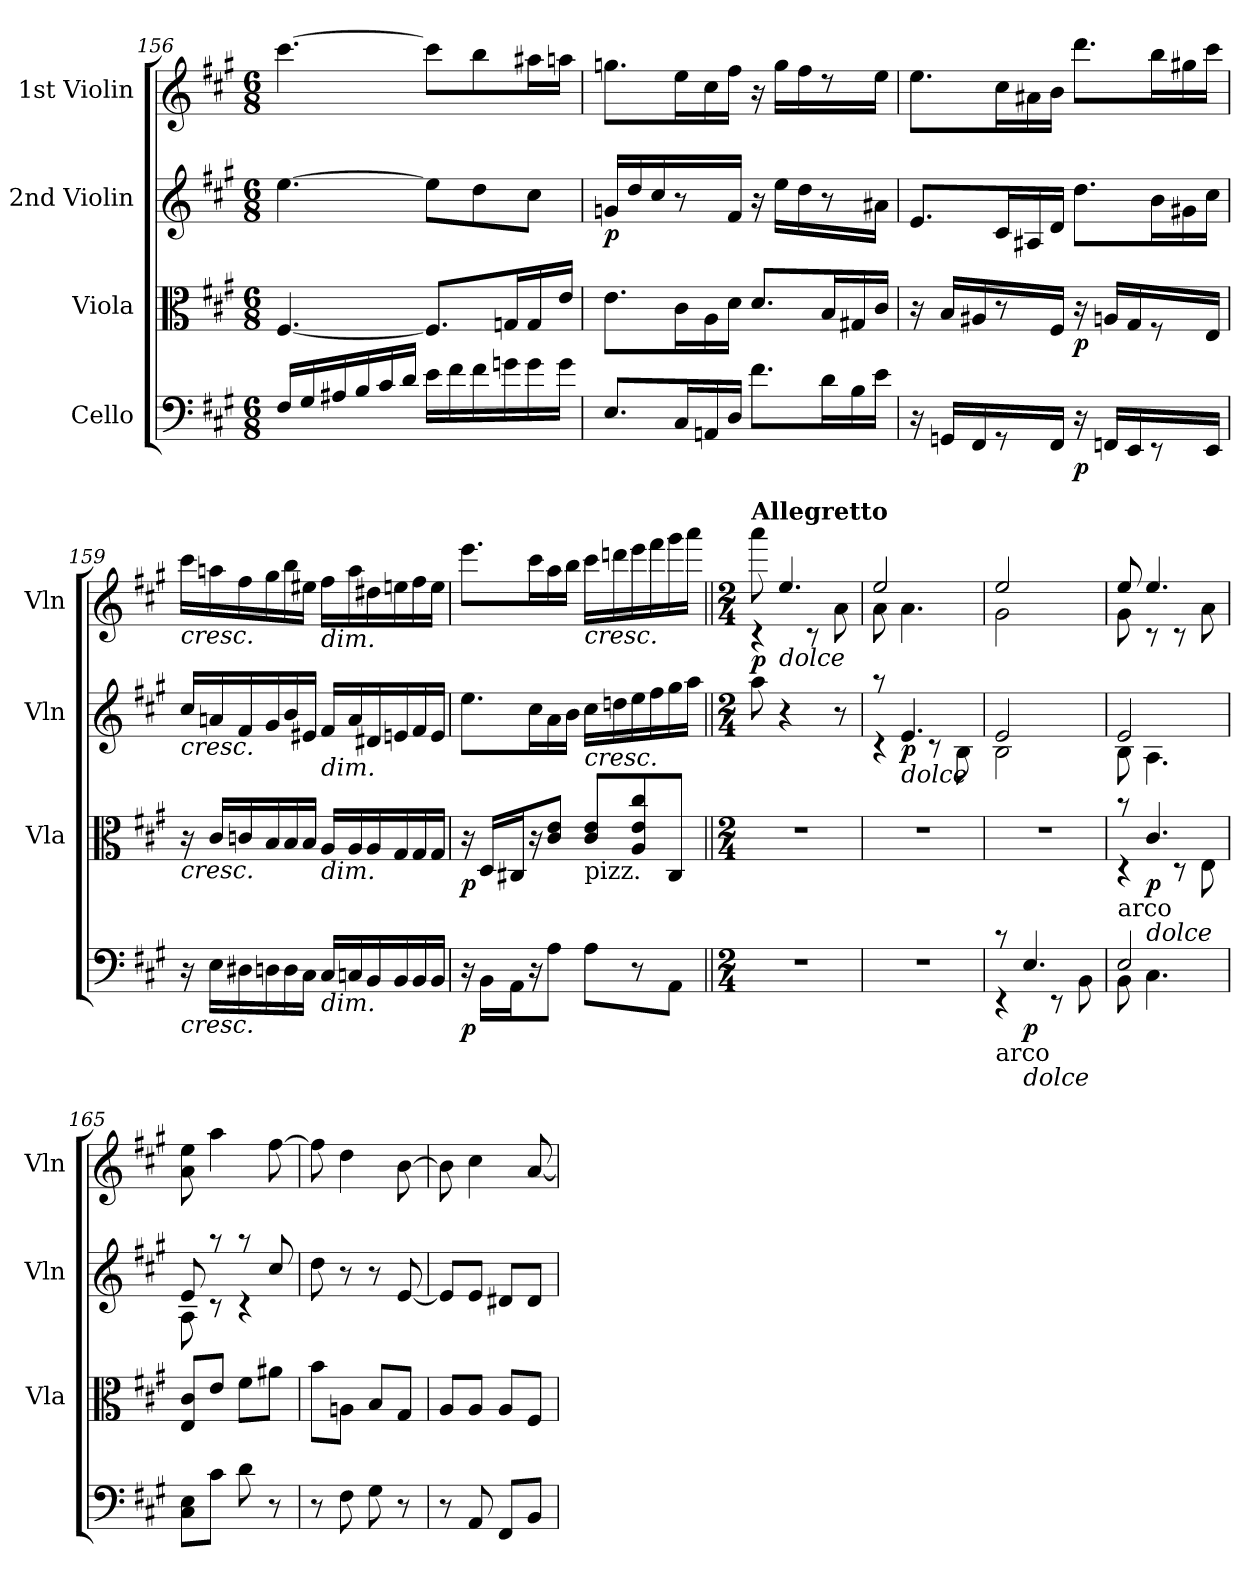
**kern	**dynam	**kern	**dynam	**kern	**dynam	**kern	**dynam
*part4	*part4	*part3	*part3	*part2	*part2	*part1	*part1
*staff4	*staff4	*staff3	*staff3	*staff2	*staff2	*staff1	*staff1
*I"Cello	*	*I"Viola	*	*I"2nd Violin	*	*I"1st Violin	*
*	*	*I'Vla	*	*I'Vln	*	*I'Vln	*
*clefF4	*	*clefC3	*	*clefG2	*	*clefG2	*
*k[f#c#g#]	*	*k[f#c#g#]	*	*k[f#c#g#]	*	*k[f#c#g#]	*
*M6/8	*	*M6/8	*	*M6/8	*	*M6/8	*
=156	=156	=156	=156	=156	=156	=156	=156
16F#/LL	.	[4.F#/	.	[4.ee\	.	[4.ccc#\	.
16G#/	.	.	.	.	.	.	.
16A#X/	.	.	.	.	.	.	.
16B/	.	.	.	.	.	.	.
16c#/	.	.	.	.	.	.	.
16d/JJ	.	.	.	.	.	.	.
16e\LL	.	8.F#/L]	.	8ee\L]	.	8ccc#\L]	.
16f#\	.	.	.	.	.	.	.
16f#\	.	.	.	8dd\	.	8bb\	.
16gn\	.	16Gn/L	.	.	.	.	.
16g\	.	16G/	.	8cc#\J	.	16aa#X\L	.
16g\JJ	.	16e/JJ	.	.	.	16aan\JJ	.
!!LO:LB:g=z
=157	=157	=157	=157	=157	=157	=157	=157
!	!	!	!	!	!LO:DY:b	!	!
8.E/L	.	8.e\L	.	16gn/LL	p	8.ggn\L	.
.	.	.	.	16dd/	.	.	.
.	.	.	.	16cc#/	.	.	.
16C#/L	.	16c#\L	.	8r	.	16ee\L	.
16AAn/	.	16A\	.	.	.	16cc#\	.
16D/JJ	.	16d\JJ	.	16f#/JJ	.	16ff#\JJ	.
8.f#\L	.	8.d/L	.	16r	.	16r	.
.	.	.	.	16ee\LL	.	16gg\LL	.
.	.	.	.	16dd\	.	16ff#\	.
16d\L	.	16B/L	.	8r	.	8r	.
16B\	.	16G#X/	.	.	.	.	.
16e\JJ	.	16c#/JJ	.	16a#X\JJ	.	16ee\JJ	.
=158	=158	=158	=158	=158	=158	=158	=158
16r	.	16r	.	8.e/L	.	8.ee\L	.
16GGn/LL	.	16B/LL	.	.	.	.	.
16FF#/	.	16A#X/	.	.	.	.	.
8r	.	8r	.	16c#/L	.	16cc#\L	.
.	.	.	.	16A#X/	.	16a#X\	.
16FF#/JJ	.	16F#/JJ	.	16d/JJ	.	16b\JJ	.
!	!LO:DY:b	!	!LO:DY:b	!	!	!	!
16r	p	16r	p	8.dd\L	.	8.ddd\L	.
16FFn/LL	.	16An/LL	.	.	.	.	.
16EE/	.	16G#/	.	.	.	.	.
8r	.	8r	.	16b\L	.	16bb\L	.
.	.	.	.	16g#X\	.	16gg#X\	.
16EE/JJ	.	16E/JJ	.	16cc#\JJ	.	16ccc#\JJ	.
!!LO:PB:g=z
=159	=159	=159	=159	=159	=159	=159	=159
!	!	!	!	!	!	!LO:TX:b:i:t=cresc.	!
!	!	!	!	!LO:TX:b:i:t=cresc.	!	!	!
!	!	!LO:TX:b:i:t=cresc.	!	!	!	!	!
!LO:TX:b:i:t=cresc.	!	!	!	!	!	!	!
16r	.	16r	.	16cc#/LL	.	16ccc#\LL	.
16E\LL	.	16c#/LL	.	16an/	.	16aan\	.
16D#X\	.	16cn/	.	16f#/	.	16ff#\	.
16Dn\	.	16B/	.	16g#/	.	16gg#\	.
16D\	.	16B/	.	16b/	.	16bb\	.
16C#\JJ	.	16B/JJ	.	16e#X/JJ	.	16ee#X\JJ	.
!	!	!	!	!	!	!LO:TX:b:i:t=dim.	!
!	!	!	!	!LO:TX:b:i:t=dim.	!	!	!
!	!	!LO:TX:b:i:t=dim.	!	!	!	!	!
!LO:TX:b:i:t=dim.	!	!	!	!	!	!	!
16C#/LL	.	16A/LL	.	16f#/LL	.	16ff#\LL	.
16Cn/	.	16A/	.	16a/	.	16aa\	.
16BB/	.	16A/	.	16d#X/	.	16dd#X\	.
16BB/	.	16G#/	.	16en/	.	16een\	.
16BB/	.	16G#/	.	16f#/	.	16ff#\	.
16BB/JJ	.	16G#/JJ	.	16e/JJ	.	16ee\JJ	.
=160	=160	=160	=160	=160	=160	=160	=160
!	!LO:DY:b	!	!LO:DY:b	!	!	!	!
16r	p	16r	p	8.ee\L	.	8.eee\L	.
16BB\LL	.	16D/LL	.	.	.	.	.
16AA\J	.	16C#X/J	.	.	.	.	.
16r	.	16r	.	16cc#\L	.	16ccc#\L	.
8A\J	.	8c#/ 8e/J	.	16a\	.	16aa\	.
.	.	.	.	16b\JJ	.	16bb\JJ	.
!	!	!	!	!	!	!LO:TX:b:i:t=cresc.	!
!	!	!	!	!LO:TX:b:i:t=cresc.	!	!	!
!	!	!LO:TX:b:t=pizz.	!	!	!	!	!
8A\L	.	8c#/ 8e/L	.	16cc#\LL	.	16ccc#\LL	.
.	.	.	.	16ddn\	.	16dddn\	.
8r	.	8A/ 8e/ 8cc#/	.	16ee\	.	16eee\	.
.	.	.	.	16ff#\	.	16fff#\	.
8AA\J	.	8C#/J	.	16gg#\	.	16ggg#\	.
.	.	.	.	16aa\JJ	.	16aaa\JJ	.
!!LO:LB:g=z
=161||	=161||	=161||	=161||	=161||	=161||	=161||	=161||
*M2/4	*	*M2/4	*	*M2/4	*	*M2/4	*
*	*	*	*	*	*	*^	*
!	!	!	!	!	!	!LO:TX:a:B:t=Allegretto	!	!
!	!	!	!	!	!	!	!	!LO:DY:b
2r	.	2r	.	8aa\	.	8aaa\	4rc	p
!	!	!	!	!	!	!LO:TX:b:i:t=dolce	!	!
.	.	.	.	4r	.	4.ee/	.	.
.	.	.	.	.	.	.	8rc	.
.	.	.	.	8r	.	.	8a\	.
=162	=162	=162	=162	=162	=162	=162	=162	=162
*	*	*	*	*^	*	*	*	*
2r	.	2r	.	8raa	4rc	.	2ee/	8a\	.
!	!	!	!	!LO:TX:b:i:t=dolce	!	!	!	!	!
!	!	!	!	!	!	!LO:DY:b	!	!	!
.	.	.	.	4.e/	.	p	.	4.a\	.
.	.	.	.	.	8rc	.	.	.	.
.	.	.	.	.	8B\	.	.	.	.
=163	=163	=163	=163	=163	=163	=163	=163	=163	=163
*^	*	*	*	*	*	*	*	*	*
!LO:TX:b:t=arco	!	!	!	!	!	!	!	!	!	!
8rc	4rEE	.	2r	.	2e/	2B\	.	2ee/	2g#\	.
!LO:TX:b:i:t=dolce	!	!	!	!	!	!	!	!	!	!
!	!	!LO:DY:b	!	!	!	!	!	!	!	!
4.E/	.	p	.	.	.	.	.	.	.	.
.	8rEE	.	.	.	.	.	.	.	.	.
.	8BB\	.	.	.	.	.	.	.	.	.
=164	=164	=164	=164	=164	=164	=164	=164	=164	=164	=164
*	*	*	*^	*	*	*	*	*	*	*
!	!	!	!LO:TX:b:t=arco	!	!	!	!	!	!	!	!
2E/	8BB\	.	8rb	4rD	.	2e/	8B\	.	8ee/	8g#\	.
!	!	!	!LO:TX:b:i:t=dolce	!	!	!	!	!	!	!	!
!	!	!	!	!	!LO:DY:b	!	!	!	!	!	!
.	4.C#\	.	4.c#/	.	p	.	4.A\	.	4.ee/	8rc	.
.	.	.	.	8rD	.	.	.	.	.	8rc	.
.	.	.	.	8E\	.	.	.	.	.	8a\	.
*v	*v	*	*	*	*	*	*	*	*v	*v	*
*	*	*v	*v	*	*	*	*	*	*
=165	=165	=165	=165	=165	=165	=165	=165	=165
8C#\ 8E\L	.	8E/ 8c#/L	.	8e/	8A\	.	8a\ 8ee\	.
8c#\J	.	8e/J	.	8raa	8rc	.	4aa\	.
8d\	.	8f#\L	.	8raa	4rc	.	.	.
8r	.	8a#X\J	.	8cc#/	.	.	[8ff#\	.
*	*	*	*	*v	*v	*	*	*
=166	=166	=166	=166	=166	=166	=166	=166
8r	.	8b\L	.	8dd\	.	8ff#\]	.
8F#\	.	8An\J	.	8r	.	4dd\	.
8G#\	.	8B/L	.	8r	.	.	.
8r	.	8G#/J	.	[8e/	.	[8b\	.
!!LO:LB:g=z
=167	=167	=167	=167	=167	=167	=167	=167
8r	.	8A/L	.	8e/L]	.	8b\]	.
8AA/	.	8A/J	.	8e/J	.	4cc#\	.
8FF#/L	.	8A/L	.	8d#X/L	.	.	.
8BB/J	.	8F#/J	.	8d#/J	.	[8a/	.
=	=	=	=	=	=	=	=
*-	*-	*-	*-	*-	*-	*-	*-
